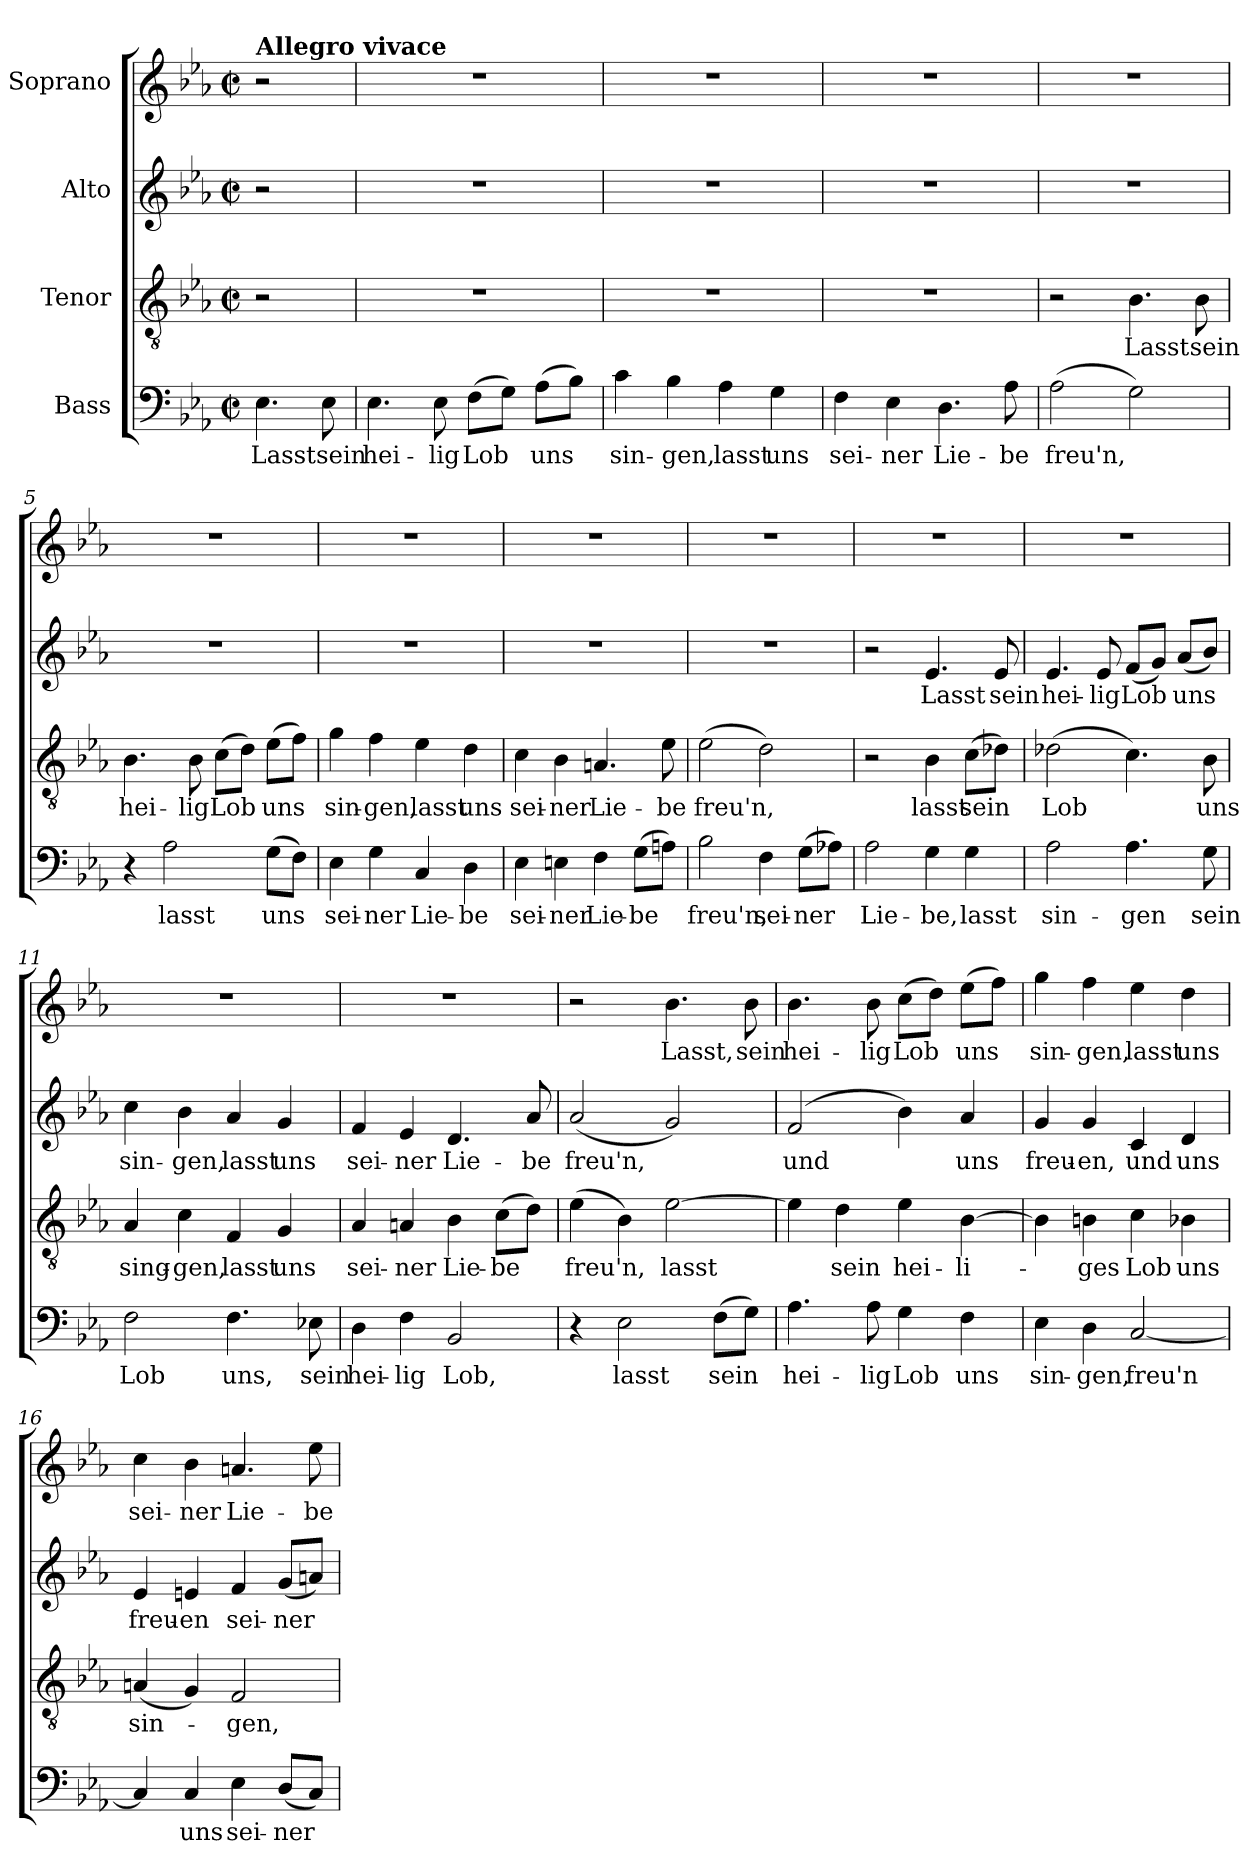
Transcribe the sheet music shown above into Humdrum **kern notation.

**kern	**text	**kern	**text	**kern	**text	**kern	**text
*part4	*part4	*part3	*part3	*part2	*part2	*part1	*part1
*staff4	*staff4	*staff3	*staff3	*staff2	*staff2	*staff1	*staff1
*I"Bass	*	*I"Tenor	*	*I"Alto	*	*I"Soprano	*
*clefF4	*	*clefGv2	*	*clefG2	*	*clefG2	*
*k[b-e-a-]	*	*k[b-e-a-]	*	*k[b-e-a-]	*	*k[b-e-a-]	*
*E-:	*	*E-:	*	*E-:	*	*E-:	*
*M2/2	*	*M2/2	*	*M2/2	*	*M2/2	*
*met(c|)	*	*met(c|)	*	*met(c|)	*	*met(c|)	*
=	=	=	=	=	=	=	=
!	!	!	!	!	!	!LO:TX:a:B:t=Allegro vivace	!
!	!LO:LY:b	!	!	!	!	!	!
4.E-\	Lasst	2r	.	2r	.	2r	.
!	!LO:LY:b	!	!	!	!	!	!
8E-\	sein	.	.	.	.	.	.
=1	=1	=1	=1	=1	=1	=1	=1
!	!LO:LY:b	!	!	!	!	!	!
4.E-\	hei-	1r	.	1r	.	1r	.
!	!LO:LY:b	!	!	!	!	!	!
8E-\	-lig	.	.	.	.	.	.
!	!LO:LY:b	!	!	!	!	!	!
(>8F\L	Lob	.	.	.	.	.	.
8G\J)	.	.	.	.	.	.	.
!	!LO:LY:b	!	!	!	!	!	!
(>8A-\L	uns	.	.	.	.	.	.
8B-\J)	.	.	.	.	.	.	.
=2	=2	=2	=2	=2	=2	=2	=2
!	!LO:LY:b	!	!	!	!	!	!
4c\	sin-	1r	.	1r	.	1r	.
!	!LO:LY:b	!	!	!	!	!	!
4B-\	-gen,	.	.	.	.	.	.
!	!LO:LY:b	!	!	!	!	!	!
4A-\	lasst	.	.	.	.	.	.
!	!LO:LY:b	!	!	!	!	!	!
4G\	uns	.	.	.	.	.	.
=3	=3	=3	=3	=3	=3	=3	=3
!	!LO:LY:b	!	!	!	!	!	!
4F\	sei-	1r	.	1r	.	1r	.
!	!LO:LY:b	!	!	!	!	!	!
4E-\	-ner	.	.	.	.	.	.
!	!LO:LY:b	!	!	!	!	!	!
4.D\	Lie-	.	.	.	.	.	.
!	!LO:LY:b	!	!	!	!	!	!
8A-\	-be	.	.	.	.	.	.
!!LO:LB:g=z
=4	=4	=4	=4	=4	=4	=4	=4
!	!LO:LY:b	!	!	!	!	!	!
(>2A-\	freu'n,	2r	.	1r	.	1r	.
!	!	!	!LO:LY:b	!	!	!	!
2G\)	.	4.B-\	Lasst	.	.	.	.
!	!	!	!LO:LY:b	!	!	!	!
.	.	8B-\	sein	.	.	.	.
=5	=5	=5	=5	=5	=5	=5	=5
!	!	!	!LO:LY:b	!	!	!	!
4r	.	4.B-\	hei-	1r	.	1r	.
!	!LO:LY:b	!	!	!	!	!	!
2A-\	lasst	.	.	.	.	.	.
!	!	!	!LO:LY:b	!	!	!	!
.	.	8B-\	-lig	.	.	.	.
!	!	!	!LO:LY:b	!	!	!	!
.	.	(>8c\L	Lob	.	.	.	.
.	.	8d\J)	.	.	.	.	.
!	!LO:LY:b	!	!LO:LY:b	!	!	!	!
(>8G\L	uns	(>8e-\L	uns	.	.	.	.
8F\J)	.	8f\J)	.	.	.	.	.
=6	=6	=6	=6	=6	=6	=6	=6
!	!LO:LY:b	!	!LO:LY:b	!	!	!	!
4E-\	sei-	4g\	sin-	1r	.	1r	.
!	!LO:LY:b	!	!LO:LY:b	!	!	!	!
4G\	-ner	4f\	-gen,	.	.	.	.
!	!LO:LY:b	!	!LO:LY:b	!	!	!	!
4C/	Lie-	4e-\	lasst	.	.	.	.
!	!LO:LY:b	!	!LO:LY:b	!	!	!	!
4D\	-be	4d\	uns	.	.	.	.
=7	=7	=7	=7	=7	=7	=7	=7
!	!LO:LY:b	!	!LO:LY:b	!	!	!	!
4E-\	sei-	4c\	sei-	1r	.	1r	.
!	!LO:LY:b	!	!LO:LY:b	!	!	!	!
4En\	-ner	4B-\	-ner	.	.	.	.
!	!LO:LY:b	!	!LO:LY:b	!	!	!	!
4F\	Lie-	4.An/	Lie-	.	.	.	.
!	!LO:LY:b	!	!	!	!	!	!
(>8G\L	-be	.	.	.	.	.	.
!	!	!	!LO:LY:b	!	!	!	!
8An\J)	.	8e-\	-be	.	.	.	.
!!LO:PB:g=z
=8	=8	=8	=8	=8	=8	=8	=8
!	!LO:LY:b	!	!LO:LY:b	!	!	!	!
2B-\	freu'n,	(>2e-\	freu'n,	1r	.	1r	.
!	!LO:LY:b	!	!	!	!	!	!
4F\	sei-	2d\)	.	.	.	.	.
!	!LO:LY:b	!	!	!	!	!	!
(>8G\L	-ner	.	.	.	.	.	.
8A-X\J)	.	.	.	.	.	.	.
=9	=9	=9	=9	=9	=9	=9	=9
!	!LO:LY:b	!	!	!	!	!	!
2A-\	Lie-	2r	.	2r	.	1r	.
!	!LO:LY:b	!	!LO:LY:b	!	!LO:LY:b	!	!
4G\	-be,	4B-\	lasst	4.e-/	Lasst	.	.
!	!LO:LY:b	!	!LO:LY:b	!	!	!	!
4G\	lasst	(>8c\L	sein	.	.	.	.
!	!	!	!	!	!LO:LY:b	!	!
.	.	8d-X\J)	.	8e-/	sein	.	.
=10	=10	=10	=10	=10	=10	=10	=10
!	!LO:LY:b	!	!LO:LY:b	!	!LO:LY:b	!	!
2A-\	sin-	(>2d-X\	Lob	4.e-/	hei-	1r	.
!	!	!	!	!	!LO:LY:b	!	!
.	.	.	.	8e-/	-lig	.	.
!	!LO:LY:b	!	!	!	!LO:LY:b	!	!
4.A-\	-gen	4.c\)	.	(<8f/L	Lob	.	.
.	.	.	.	8g/J)	.	.	.
!	!	!	!	!	!LO:LY:b	!	!
.	.	.	.	(<8a-/L	uns	.	.
!	!LO:LY:b	!	!LO:LY:b	!	!	!	!
8G\	sein	8B-\	uns	8b-/J)	.	.	.
=11	=11	=11	=11	=11	=11	=11	=11
!	!LO:LY:b	!	!LO:LY:b	!	!LO:LY:b	!	!
2F\	Lob	4A-/	sing-	4cc\	sin-	1r	.
!	!	!	!LO:LY:b	!	!LO:LY:b	!	!
.	.	4c\	-gen,	4b-\	-gen,	.	.
!	!LO:LY:b	!	!LO:LY:b	!	!LO:LY:b	!	!
4.F\	uns,	4F/	lasst	4a-/	lasst	.	.
!	!	!	!LO:LY:b	!	!LO:LY:b	!	!
.	.	4G/	uns	4g/	uns	.	.
!	!LO:LY:b	!	!	!	!	!	!
8E-X\	sein	.	.	.	.	.	.
!!LO:LB:g=z
=12	=12	=12	=12	=12	=12	=12	=12
!	!LO:LY:b	!	!LO:LY:b	!	!LO:LY:b	!	!
4D\	hei-	4A-/	sei-	4f/	sei-	1r	.
!	!LO:LY:b	!	!LO:LY:b	!	!LO:LY:b	!	!
4F\	-lig	4An/	-ner	4e-/	-ner	.	.
!	!LO:LY:b	!	!LO:LY:b	!	!LO:LY:b	!	!
2BB-/	Lob,	4B-\	Lie-	4.d/	Lie-	.	.
!	!	!	!LO:LY:b	!	!	!	!
.	.	(>8c\L	-be	.	.	.	.
!	!	!	!	!	!LO:LY:b	!	!
.	.	8d\J)	.	8a-/	-be	.	.
=13	=13	=13	=13	=13	=13	=13	=13
!	!	!	!LO:LY:b	!	!LO:LY:b	!	!
4r	.	(>4e-\	freu'n,	(<2a-/	freu'n,	2r	.
!	!LO:LY:b	!	!	!	!	!	!
2E-\	lasst	4B-\)	.	.	.	.	.
!	!	!	!LO:LY:b	!	!	!	!LO:LY:b
.	.	[2e-\	lasst	2g/)	.	4.b-\	Lasst,
!	!LO:LY:b	!	!	!	!	!	!
(>8F\L	sein	.	.	.	.	.	.
!	!	!	!	!	!	!	!LO:LY:b
8G\J)	.	.	.	.	.	8b-\	sein
=14	=14	=14	=14	=14	=14	=14	=14
!	!LO:LY:b	!	!	!	!LO:LY:b	!	!LO:LY:b
4.A-\	hei-	4e-\]	.	(2f/	und	4.b-\	hei-
!	!	!	!LO:LY:b	!	!	!	!
.	.	4d\	sein	.	.	.	.
!	!LO:LY:b	!	!	!	!	!	!LO:LY:b
8A-\	-lig	.	.	.	.	8b-\	-lig
!	!LO:LY:b	!	!LO:LY:b	!	!	!	!LO:LY:b
4G\	Lob	4e-\	hei-	4b-\)	.	(>8cc\L	Lob
.	.	.	.	.	.	8dd\J)	.
!	!LO:LY:b	!	!LO:LY:b	!	!LO:LY:b	!	!LO:LY:b
4F\	uns	[4B-\	-li-	4a-/	uns	(>8ee-\L	uns
.	.	.	.	.	.	8ff\J)	.
=15	=15	=15	=15	=15	=15	=15	=15
!	!LO:LY:b	!	!	!	!LO:LY:b	!	!LO:LY:b
4E-\	sin-	4B-\]	.	4g/	freu-	4gg\	sin-
!	!LO:LY:b	!	!LO:LY:b	!	!LO:LY:b	!	!LO:LY:b
4D\	-gen,	4Bn\	-ges	4g/	-en,	4ff\	-gen,
!	!LO:LY:b	!	!LO:LY:b	!	!LO:LY:b	!	!LO:LY:b
[2C/	freu'n	4c\	Lob	4c/	und	4ee-\	lasst
!	!	!	!LO:LY:b	!	!LO:LY:b	!	!LO:LY:b
.	.	4B-X\	uns	4d/	uns	4dd\	uns
!!LO:LB:g=z
=16	=16	=16	=16	=16	=16	=16	=16
!	!	!	!LO:LY:b	!	!LO:LY:b	!	!LO:LY:b
4C/]	.	(<4An/	sin-	4e-/	freu-	4cc\	sei-
!	!LO:LY:b	!	!	!	!LO:LY:b	!	!LO:LY:b
4C/	uns	4G/)	.	4en/	-en	4b-\	-ner
!	!LO:LY:b	!	!LO:LY:b	!	!LO:LY:b	!	!LO:LY:b
4E-\	sei-	2F/	-gen,	4f/	sei-	4.an/	Lie-
!	!LO:LY:b	!	!	!	!LO:LY:b	!	!
(<8D/L	-ner	.	.	(<8g/L	-ner	.	.
!	!	!	!	!	!	!	!LO:LY:b
8C/J)	.	.	.	8an/J)	.	8ee-\	-be
=	=	=	=	=	=	=	=
*-	*-	*-	*-	*-	*-	*-	*-
